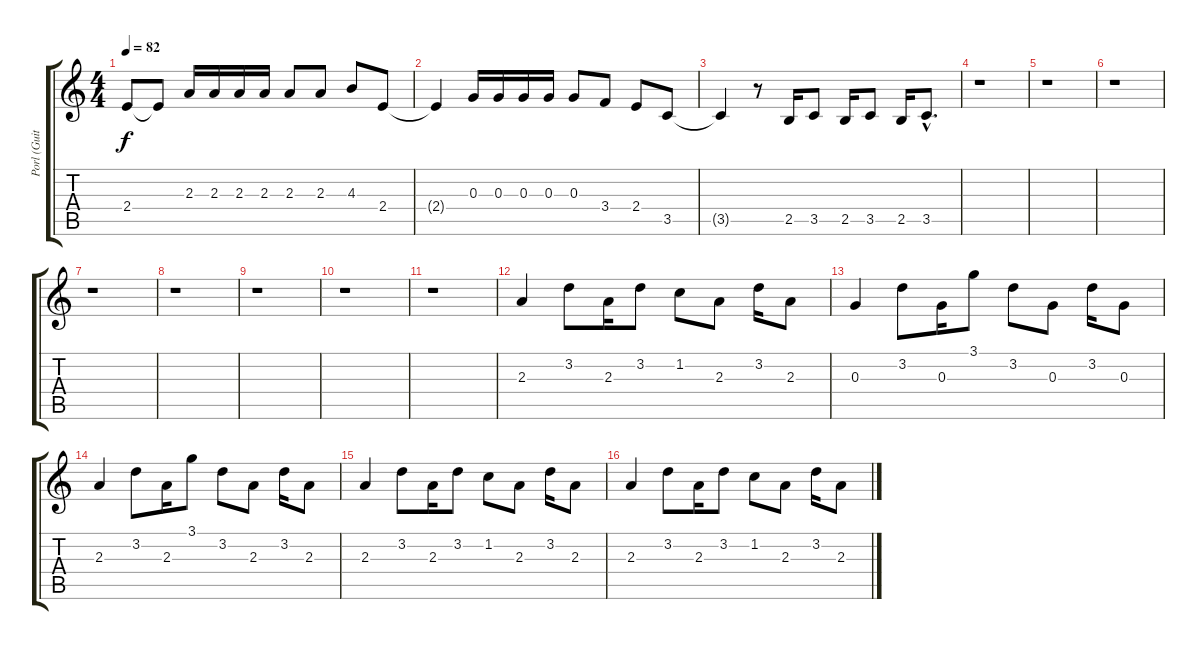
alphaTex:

\track ("Porl (Guitar 1)" "Porl (Guit") {instrument acousticguitarsteel}
\staff {score tabs}
\tuning (E4 B3 G3 D3 A2 E2) {hide}
\ts (4 4)
\tempo 82
\clef g2
\ks c
2.4{t}.8{dy f} 2.4{t}.8 2.3.16 2.3.16 2.3.16 2.3.16 2.3.8 2.3.8 4.3.8 2.4.8 |
2.4{t}.4 0.3.16 0.3.16 0.3.16 0.3.16 0.3.8 3.4.8 2.4.8 3.5.8 |
3.5{t}.4 r.8 2.5.16 3.5.8 2.5.16 3.5.8 2.5.16 3.5{hac}.8{d} |
r.1 |
r.1 |
r.1 |
r.1 |
r.1 |
r.1 |
r.1 |
r.1 |
2.3.4 3.2.8 2.3.16 3.2.8 1.2.8 2.3.8 3.2.16 2.3.8 |
0.3.4 3.2.8 0.3.16 3.1.8 3.2.8 0.3.8 3.2.16 0.3.8 |
2.3.4 3.2.8 2.3.16 3.1.8 3.2.8 2.3.8 3.2.16 2.3.8 |
2.3.4 3.2.8 2.3.16 3.2.8 1.2.8 2.3.8 3.2.16 2.3.8 |
2.3.4 3.2.8 2.3.16 3.2.8 1.2.8 2.3.8 3.2.16 2.3.8
